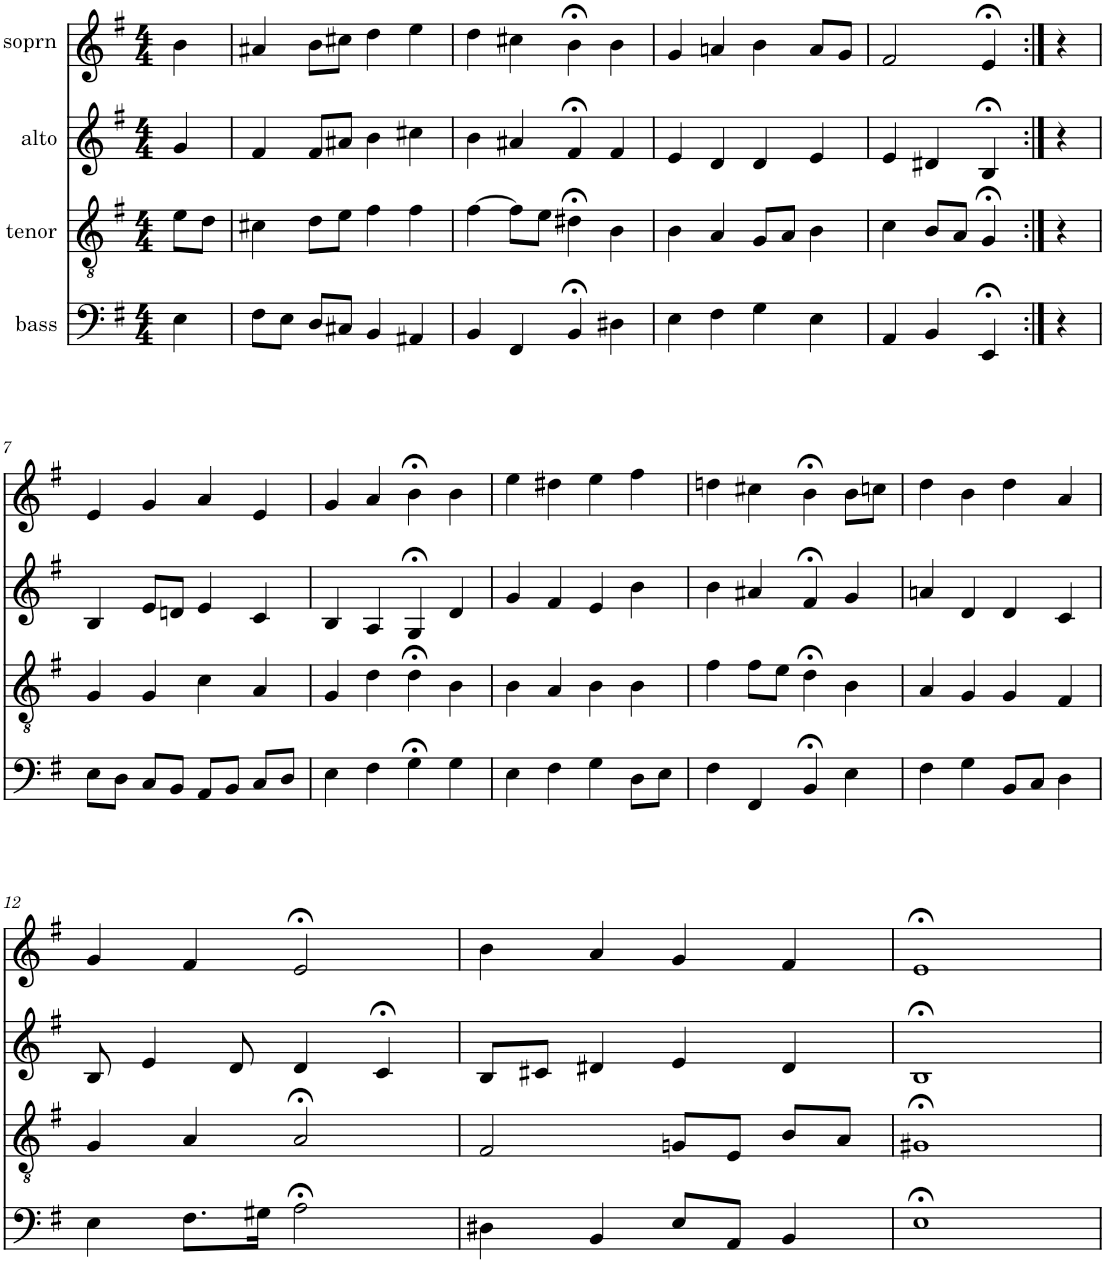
**kern	**kern	**kern	**kern
*part4	*part3	*part2	*part1
*staff4	*staff3	*staff2	*staff1
*I"bass	*I"tenor	*I"alto	*I"soprn
*clefF4	*clefGv2	*clefG2	*clefG2
*k[f#]	*k[f#]	*k[f#]	*k[f#]
*e:	*e:	*e:	*e:
*M4/4	*M4/4	*M4/4	*M4/4
=1	=1	=1	=1
4E\	8e\L	4g/	4b\
.	8d\J	.	.
=2	=2	=2	=2
8F#\L	4c#X\	4f#/	4a#X/
8E\J	.	.	.
8D/L	8d\L	8f#/L	8b\L
8C#X/J	8e\J	8a#X/J	8cc#X\J
4BB/	4f#\	4b\	4dd\
4AA#X/	4f#\	4cc#X\	4ee\
=3	=3	=3	=3
4BB/	[4f#\	4b\	4dd\
4FF#/	8f#\L]	4a#X/	4cc#X\
.	8e\J	.	.
4BB;</	4d#X;<\	4f#;</	4b;<\
4D#X\	4B\	4f#/	4b\
=4	=4	=4	=4
4E\	4B\	4e/	4g/
4F#\	4A/	4d/	4an/
4G\	8G/L	4d/	4b\
.	8A/J	.	.
4E\	4B\	4e/	8a/L
.	.	.	8g/J
=5	=5	=5	=5
4AA/	4c\	4e/	2f#/
4BB/	8B/L	4d#X/	.
.	8A/J	.	.
4EE;</	4G;</	4B;</	4e;</
=6:|!	=6:|!	=6:|!	=6:|!
4r	4r	4r	4r
!!LO:LB:g=z
=7	=7	=7	=7
8E\L	4G/	4B/	4e/
8D\J	.	.	.
8C/L	4G/	8e/L	4g/
8BB/J	.	8dn/J	.
8AA/L	4c\	4e/	4a/
8BB/J	.	.	.
8C/L	4A/	4c/	4e/
8D/J	.	.	.
=8	=8	=8	=8
4E\	4G/	4B/	4g/
4F#\	4d\	4A/	4a/
4G;<\	4d;<\	4G;</	4b;<\
4G\	4B\	4d/	4b\
=9	=9	=9	=9
4E\	4B\	4g/	4ee\
4F#\	4A/	4f#/	4dd#X\
4G\	4B\	4e/	4ee\
8D\L	4B\	4b\	4ff#\
8E\J	.	.	.
=10	=10	=10	=10
4F#\	4f#\	4b\	4ddn\
4FF#/	8f#\L	4a#X/	4cc#X\
.	8e\J	.	.
4BB;</	4d;<\	4f#;</	4b;<\
4E\	4B\	4g/	8b\L
.	.	.	8ccn\J
=11	=11	=11	=11
4F#\	4A/	4an/	4dd\
4G\	4G/	4d/	4b\
8BB/L	4G/	4d/	4dd\
8C/J	.	.	.
4D\	4F#/	4c/	4a/
!!LO:LB:g=z
=12	=12	=12	=12
4E\	4G/	8B/	4g/
.	.	4e/	.
8.F#\L	4A/	.	4f#/
.	.	8d/	.
16G#X\Jk	.	.	.
2A;<\	2A;</	4d/	2e;</
.	.	4c;</	.
=13	=13	=13	=13
4D#X\	2F#/	8B/L	4b\
.	.	8c#X/J	.
4BB/	.	4d#X/	4a/
8E/L	8Gn/L	4e/	4g/
8AA/J	8E/J	.	.
4BB/	8B/L	4d#/	4f#/
.	8A/J	.	.
=14	=14	=14	=14
1E;<	1G#X;<	1B;<	1e;<
=	=	=	=
*-	*-	*-	*-
